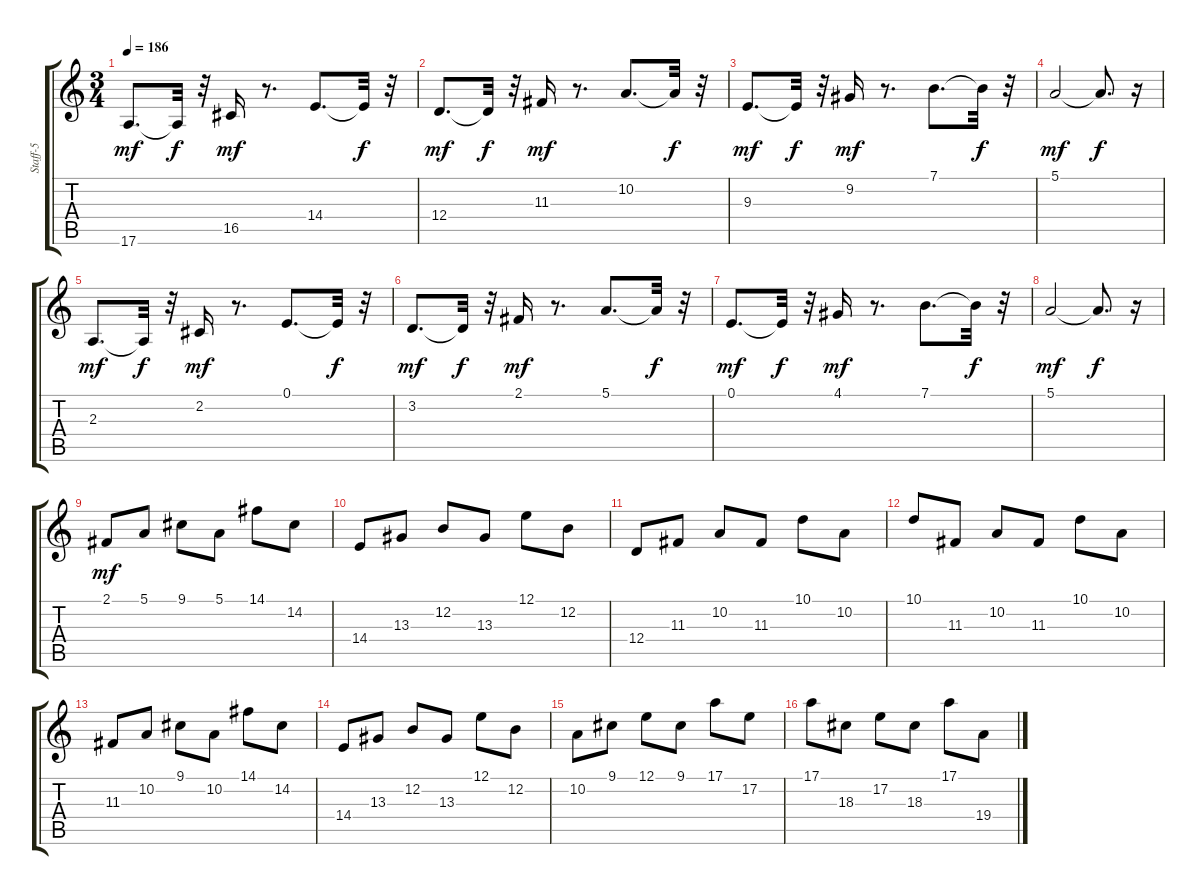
\track ("Staff-5" "Staff-5") {instrument sopranosax}
\staff {score tabs}
\tuning (E4 B3 G3 D3 A2 E2) {hide}
\ts (3 4)
\tempo 186
\clef g2
\ks c
17.6.8{d dy mf} 17.6{t}.32{dy f} r.32 16.5.16{dy mf} r.8{d} 14.4.8{d} 14.4{t}.32{dy f} r.32 |
12.4.8{d dy mf} 12.4{t}.32{dy f} r.32 11.3.16{dy mf} r.8{d} 10.2.8{d} 10.2{t}.32{dy f} r.32 |
9.3.8{d dy mf} 9.3{t}.32{dy f} r.32 9.2.16{dy mf} r.8{d} 7.1.8{d} 7.1{t}.32{dy f} r.32 |
5.1.2{dy mf volume 16} 5.1{t}.8{d dy f} r.16 |
2.3.8{d dy mf volume 6} 2.3{t}.32{dy f} r.32 2.2.16{dy mf volume 11} r.8{d} 0.1.8{d volume 16} 0.1{t}.32{dy f} r.32 |
3.2.8{d dy mf} 3.2{t}.32{dy f} r.32 2.1.16{dy mf} r.8{d} 5.1.8{d} 5.1{t}.32{dy f} r.32 |
0.1.8{d dy mf} 0.1{t}.32{dy f} r.32 4.1.16{dy mf} r.8{d} 7.1.8{d} 7.1{t}.32{dy f} r.32 |
5.1.2{dy mf volume 16} 5.1{t}.8{d dy f} r.16 |
2.1.8{dy mf volume 6} 5.1.8{volume 9} 9.1.8{volume 11} 5.1.8{volume 14} 14.1.8{volume 16} 14.2.8 |
14.4.8 13.3.8 12.2.8 13.3.8 12.1.8 12.2.8 |
12.4.8 11.3.8 10.2.8 11.3.8 10.1.8 10.2.8 |
10.1.8 11.3.8 10.2.8 11.3.8 10.1.8 10.2.8 |
11.3.8 10.2.8 9.1.8 10.2.8 14.1.8 14.2.8 |
14.4.8 13.3.8 12.2.8 13.3.8 12.1.8 12.2.8 |
10.2.8 9.1.8 12.1.8 9.1.8 17.1.8 17.2.8 |
17.1.8 18.3.8 17.2.8 18.3.8 17.1.8 19.4.8
